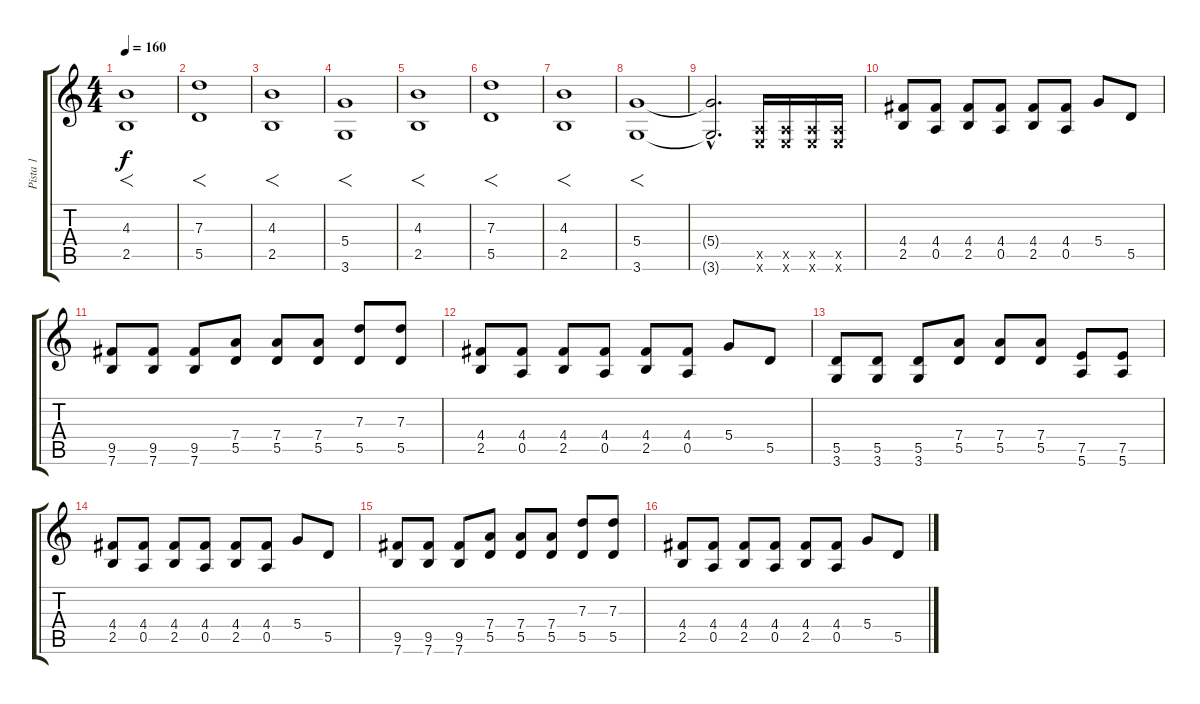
\track ("Pista 1" "Pista 1") {instrument overdrivenguitar}
\staff {score tabs}
\tuning (E4 B3 G3 D3 A2 E2) {hide}
\ts (4 4)
\tempo 160
\clef g2
\ks c
(4.3 2.5).1{f dy f instrument overdrivenguitar} |
(7.3 5.5).1{f} |
(4.3 2.5).1{f} |
(5.4 3.6).1{f} |
(4.3 2.5).1{f} |
(7.3 5.5).1{f} |
(4.3 2.5).1{f} |
(5.4 3.6).1{f} |
(5.4{hac t} 3.6{hac t}).2{d} (0.5{x} 0.6{x}).16 (0.5{x} 0.6{x}).16 (0.5{x} 0.6{x}).16 (0.5{x} 0.6{x}).16 |
(4.4 2.5).8 (4.4 0.5).8 (4.4 2.5).8 (4.4 0.5).8 (4.4 2.5).8 (4.4 0.5).8 5.4.8 5.5.8 |
(9.5 7.6).8 (9.5 7.6).8 (9.5 7.6).8 (7.4 5.5).8 (7.4 5.5).8 (7.4 5.5).8 (7.3 5.5).8 (7.3 5.5).8 |
(4.4 2.5).8 (4.4 0.5).8 (4.4 2.5).8 (4.4 0.5).8 (4.4 2.5).8 (4.4 0.5).8 5.4.8 5.5.8 |
(5.5 3.6).8 (5.5 3.6).8 (5.5 3.6).8 (7.4 5.5).8 (7.4 5.5).8 (7.4 5.5).8 (7.5 5.6).8 (7.5 5.6).8 |
(4.4 2.5).8 (4.4 0.5).8 (4.4 2.5).8 (4.4 0.5).8 (4.4 2.5).8 (4.4 0.5).8 5.4.8 5.5.8 |
(9.5 7.6).8 (9.5 7.6).8 (9.5 7.6).8 (7.4 5.5).8 (7.4 5.5).8 (7.4 5.5).8 (7.3 5.5).8 (7.3 5.5).8 |
(4.4 2.5).8 (4.4 0.5).8 (4.4 2.5).8 (4.4 0.5).8 (4.4 2.5).8 (4.4 0.5).8 5.4.8 5.5.8
